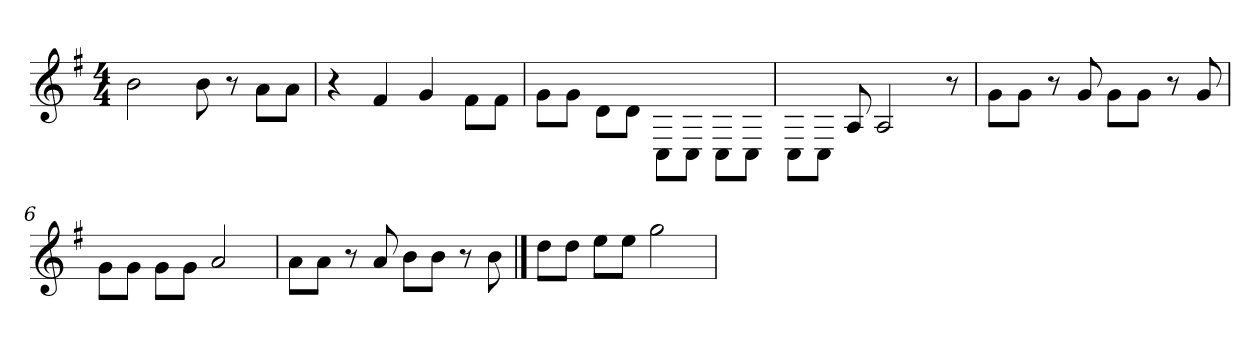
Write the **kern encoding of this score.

**kern
*part1
*staff1
*
*k[f#]
*M4/4
*MM120
=1
2b
8b
8r
8a\L
8a\J
=2
4r
4f#
4g
8f#\L
8f#\J
=3
8g\L
8g\J
8d\L
8d\J
8C\L
8C\J
8C\L
8C\J
=4
8C\L
8C\J
8A
2A
8r
!!LO:LB:g=z
=5
8g\L
8g\J
8r
8g
8g\L
8g\J
8r
8g
=6
8g\L
8g\J
8g\L
8g\J
2a
=7
8a\L
8a\J
8r
8a
8b\L
8b\J
8r
8b
==8
8dd\L
8dd\J
8ee\L
8ee\J
2gg
=
*-
